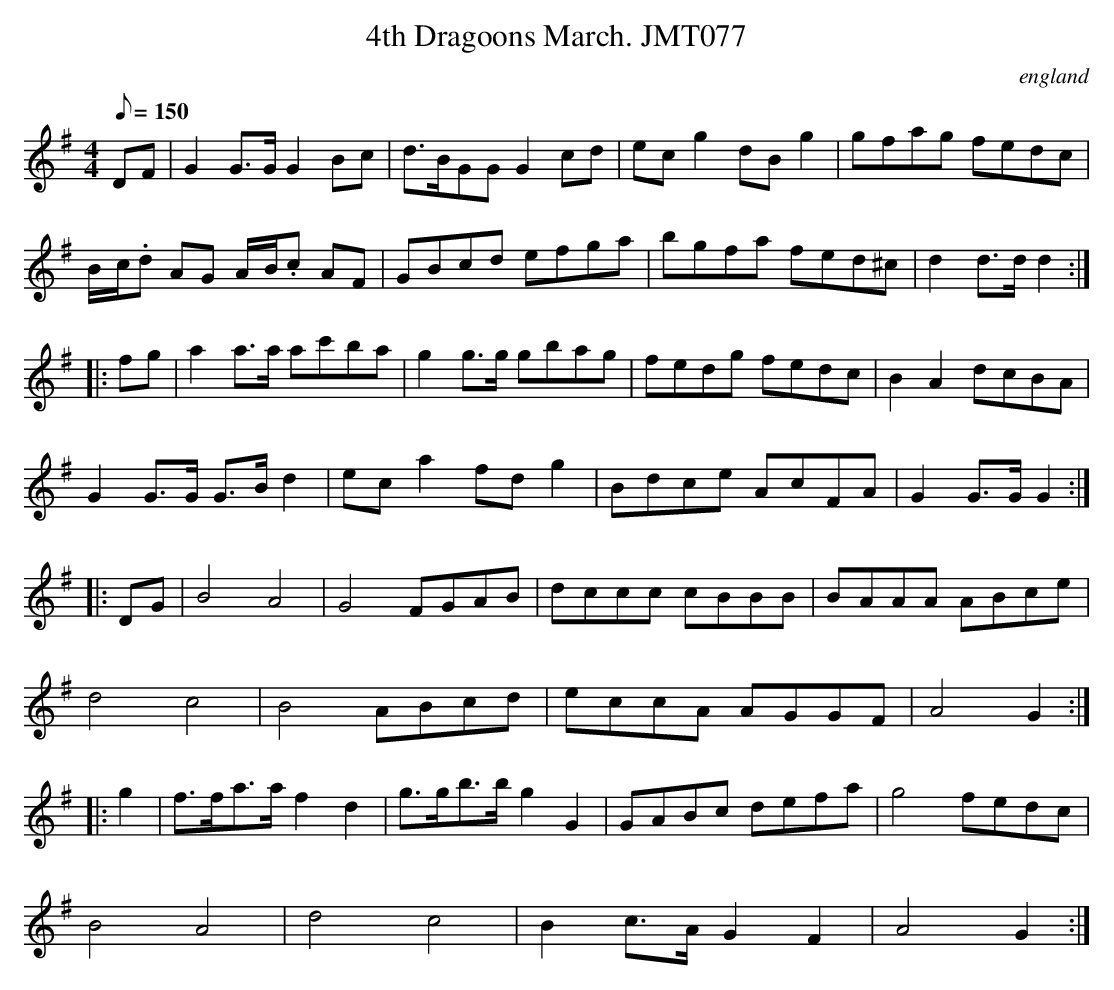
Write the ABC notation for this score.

X:1
T:4th Dragoons March. JMT077
O:england
M:4/4
L:1/8
Q:150
K:G
DF|G2G>GG2Bc|d>BGGG2cd|ecg2dBg2|g-fag fedc|
B/-c/.d AG A/-B/.c AF|GBcd efga|bgfa fed^c|d2d>dd2:|
|:fg|a2a>a ac'ba|g2g>g gbag|fedg fedc|B2A2 d-cBA|
G2G>G G>Bd2|eca2fdg2|Bdce AcFA|G2G>GG2:|
|:DG|B4A4|G4FGAB|d-ccc c-BBB|B-AAA ABce|
d4c4|B4ABcd|e-cc-A A-GG-F|A4G2:|
|:g2|f>fa>af2d2|g>gb>bg2G2|GABc defa|g4fedc|
B4A4|d4c4|B2c>AG2F2|A4G2:|]
